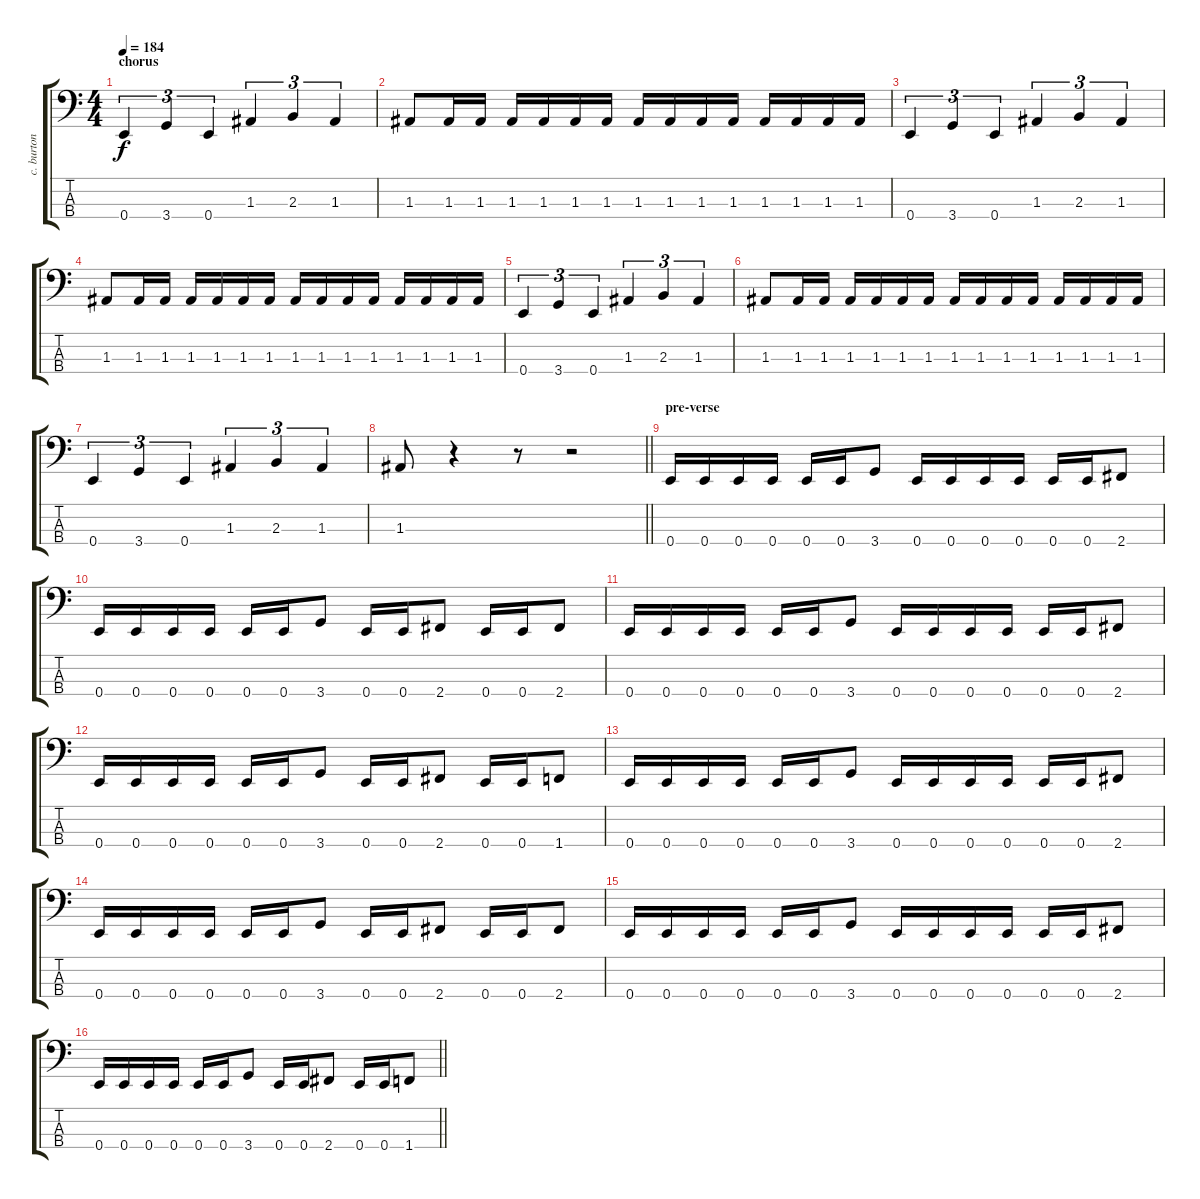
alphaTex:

\track ("c. burton - bass" "c. burton ") {instrument electricbassfinger}
\staff {score tabs}
\tuning (G2 D2 A1 E1) {hide}
\ts (4 4)
\section ("" "chorus")
\tempo 184
\clef f4
\ks c
0.4.4{tu (3 2) dy f} 3.4.4{tu (3 2)} 0.4.4{tu (3 2)} 1.3.4{tu (3 2)} 2.3.4{tu (3 2)} 1.3.4{tu (3 2)} |
1.3.8 1.3.16 1.3.16 1.3.16 1.3.16 1.3.16 1.3.16 1.3.16 1.3.16 1.3.16 1.3.16 1.3.16 1.3.16 1.3.16 1.3.16 |
0.4.4{tu (3 2)} 3.4.4{tu (3 2)} 0.4.4{tu (3 2)} 1.3.4{tu (3 2)} 2.3.4{tu (3 2)} 1.3.4{tu (3 2)} |
1.3.8 1.3.16 1.3.16 1.3.16 1.3.16 1.3.16 1.3.16 1.3.16 1.3.16 1.3.16 1.3.16 1.3.16 1.3.16 1.3.16 1.3.16 |
0.4.4{tu (3 2)} 3.4.4{tu (3 2)} 0.4.4{tu (3 2)} 1.3.4{tu (3 2)} 2.3.4{tu (3 2)} 1.3.4{tu (3 2)} |
1.3.8 1.3.16 1.3.16 1.3.16 1.3.16 1.3.16 1.3.16 1.3.16 1.3.16 1.3.16 1.3.16 1.3.16 1.3.16 1.3.16 1.3.16 |
0.4.4{tu (3 2)} 3.4.4{tu (3 2)} 0.4.4{tu (3 2)} 1.3.4{tu (3 2)} 2.3.4{tu (3 2)} 1.3.4{tu (3 2)} |
\barLineRight lightlight
1.3.8 r.4 r.8 r.2 |
\section ("" "pre-verse")
0.4.16 0.4.16 0.4.16 0.4.16 0.4.16 0.4.16 3.4.8 0.4.16 0.4.16 0.4.16 0.4.16 0.4.16 0.4.16 2.4.8 |
0.4.16 0.4.16 0.4.16 0.4.16 0.4.16 0.4.16 3.4.8 0.4.16 0.4.16 2.4.8 0.4.16 0.4.16 2.4.8 |
0.4.16 0.4.16 0.4.16 0.4.16 0.4.16 0.4.16 3.4.8 0.4.16 0.4.16 0.4.16 0.4.16 0.4.16 0.4.16 2.4.8 |
0.4.16 0.4.16 0.4.16 0.4.16 0.4.16 0.4.16 3.4.8 0.4.16 0.4.16 2.4.8 0.4.16 0.4.16 1.4.8 |
0.4.16 0.4.16 0.4.16 0.4.16 0.4.16 0.4.16 3.4.8 0.4.16 0.4.16 0.4.16 0.4.16 0.4.16 0.4.16 2.4.8 |
0.4.16 0.4.16 0.4.16 0.4.16 0.4.16 0.4.16 3.4.8 0.4.16 0.4.16 2.4.8 0.4.16 0.4.16 2.4.8 |
0.4.16 0.4.16 0.4.16 0.4.16 0.4.16 0.4.16 3.4.8 0.4.16 0.4.16 0.4.16 0.4.16 0.4.16 0.4.16 2.4.8 |
\barLineRight lightlight
0.4.16 0.4.16 0.4.16 0.4.16 0.4.16 0.4.16 3.4.8 0.4.16 0.4.16 2.4.8 0.4.16 0.4.16 1.4.8
